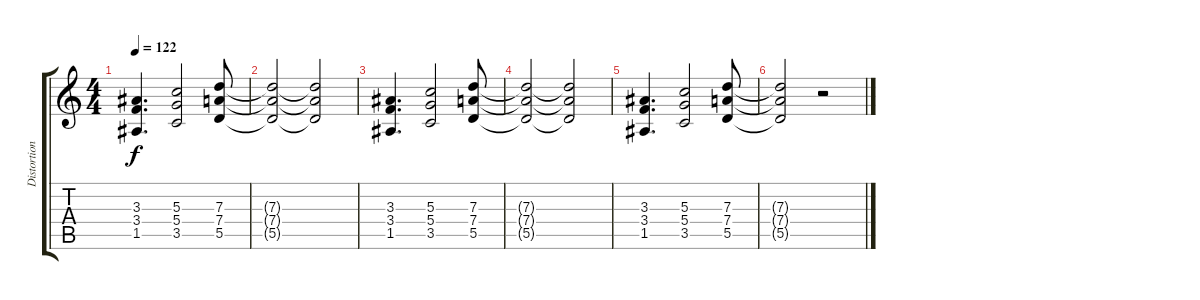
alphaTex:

\track ("Distortion Guitar" "Distortion") {instrument distortionguitar}
\staff {score tabs}
\tuning (E4 B3 G3 D3 A2 E2) {hide}
\ts (4 4)
\tempo 122
\clef g2
\ks c
(3.3 3.4 1.5).4{d dy f} (5.3 5.4 3.5).2 (7.3 7.4 5.5).8 |
(7.3{t} 7.4{t} 5.5{t}).2 (7.3{t} 7.4{t} 5.5{t}).2 |
(3.3 3.4 1.5).4{d} (5.3 5.4 3.5).2 (7.3 7.4 5.5).8 |
(7.3{t} 7.4{t} 5.5{t}).2 (7.3{t} 7.4{t} 5.5{t}).2 |
(3.3 3.4 1.5).4{d} (5.3 5.4 3.5).2 (7.3 7.4 5.5).8 |
(7.3{t} 7.4{t} 5.5{t}).2 r.2
